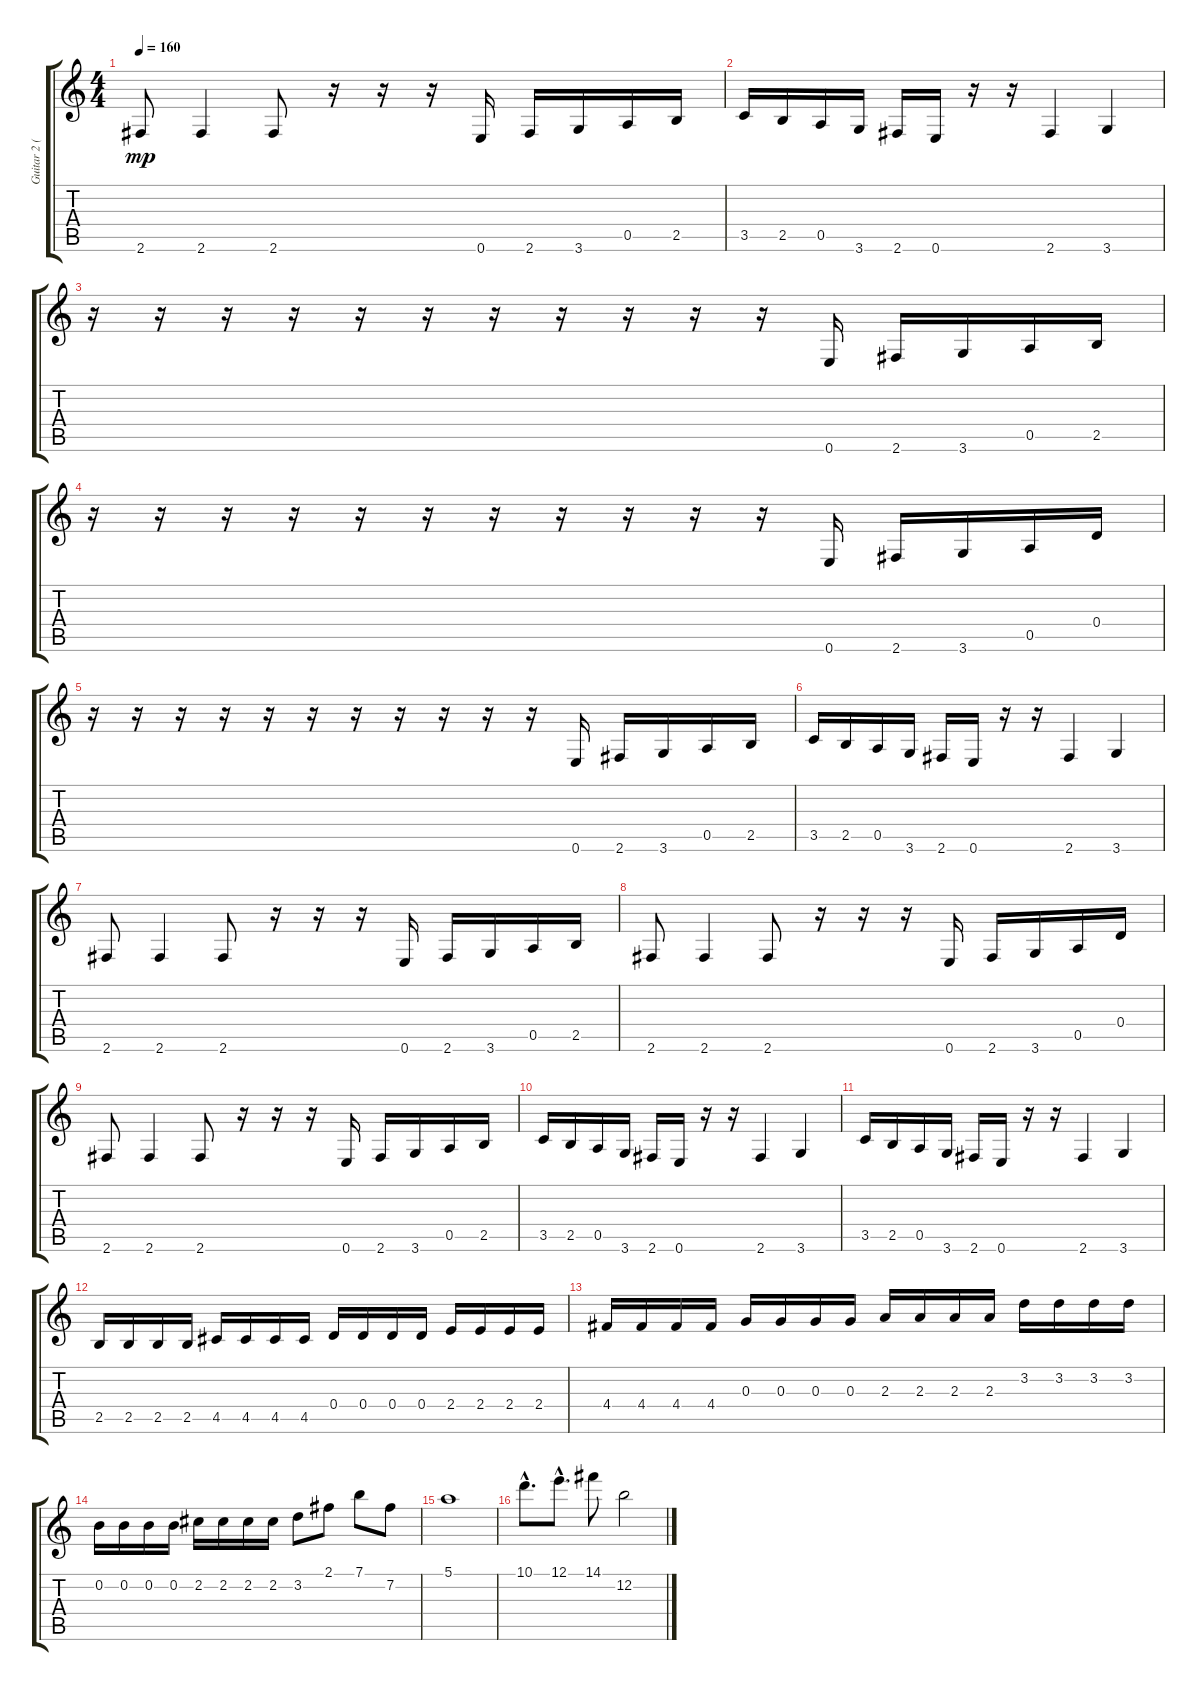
\track ("Guitar 2 (Lead)           " "Guitar 2 (") {instrument distortionguitar}
\staff {score tabs}
\tuning (E4 B3 G3 D3 A2 E2) {hide}
\ts (4 4)
\tempo 160
\clef g2
\ks c
2.6.8{dy mp} 2.6.4 2.6.8 r.16 r.16 r.16 0.6.16 2.6.16 3.6.16 0.5.16 2.5.16 |
3.5.16 2.5.16 0.5.16 3.6.16 2.6.16 0.6.16 r.16 r.16 2.6.4 3.6.4 |
r.16 r.16 r.16 r.16 r.16 r.16 r.16 r.16 r.16 r.16 r.16 0.6.16 2.6.16 3.6.16 0.5.16 2.5.16 |
r.16 r.16 r.16 r.16 r.16 r.16 r.16 r.16 r.16 r.16 r.16 0.6.16 2.6.16 3.6.16 0.5.16 0.4.16 |
r.16 r.16 r.16 r.16 r.16 r.16 r.16 r.16 r.16 r.16 r.16 0.6.16 2.6.16 3.6.16 0.5.16 2.5.16 |
3.5.16 2.5.16 0.5.16 3.6.16 2.6.16 0.6.16 r.16 r.16 2.6.4 3.6.4 |
2.6.8 2.6.4 2.6.8 r.16 r.16 r.16 0.6.16 2.6.16 3.6.16 0.5.16 2.5.16 |
2.6.8 2.6.4 2.6.8 r.16 r.16 r.16 0.6.16 2.6.16 3.6.16 0.5.16 0.4.16 |
2.6.8 2.6.4 2.6.8 r.16 r.16 r.16 0.6.16 2.6.16 3.6.16 0.5.16 2.5.16 |
3.5.16 2.5.16 0.5.16 3.6.16 2.6.16 0.6.16 r.16 r.16 2.6.4 3.6.4 |
3.5.16 2.5.16 0.5.16 3.6.16 2.6.16 0.6.16 r.16 r.16 2.6.4 3.6.4 |
2.5.16 2.5.16 2.5.16 2.5.16 4.5.16 4.5.16 4.5.16 4.5.16 0.4.16 0.4.16 0.4.16 0.4.16 2.4.16 2.4.16 2.4.16 2.4.16 |
4.4.16 4.4.16 4.4.16 4.4.16 0.3.16 0.3.16 0.3.16 0.3.16 2.3.16 2.3.16 2.3.16 2.3.16 3.2.16 3.2.16 3.2.16 3.2.16 |
0.2.16 0.2.16 0.2.16 0.2.16 2.2.16 2.2.16 2.2.16 2.2.16 3.2.8 2.1.8 7.1.8 7.2.8 |
5.1.1 |
10.1{hac}.8{d} 12.1{hac}.8{d} 14.1.8 12.2.2
